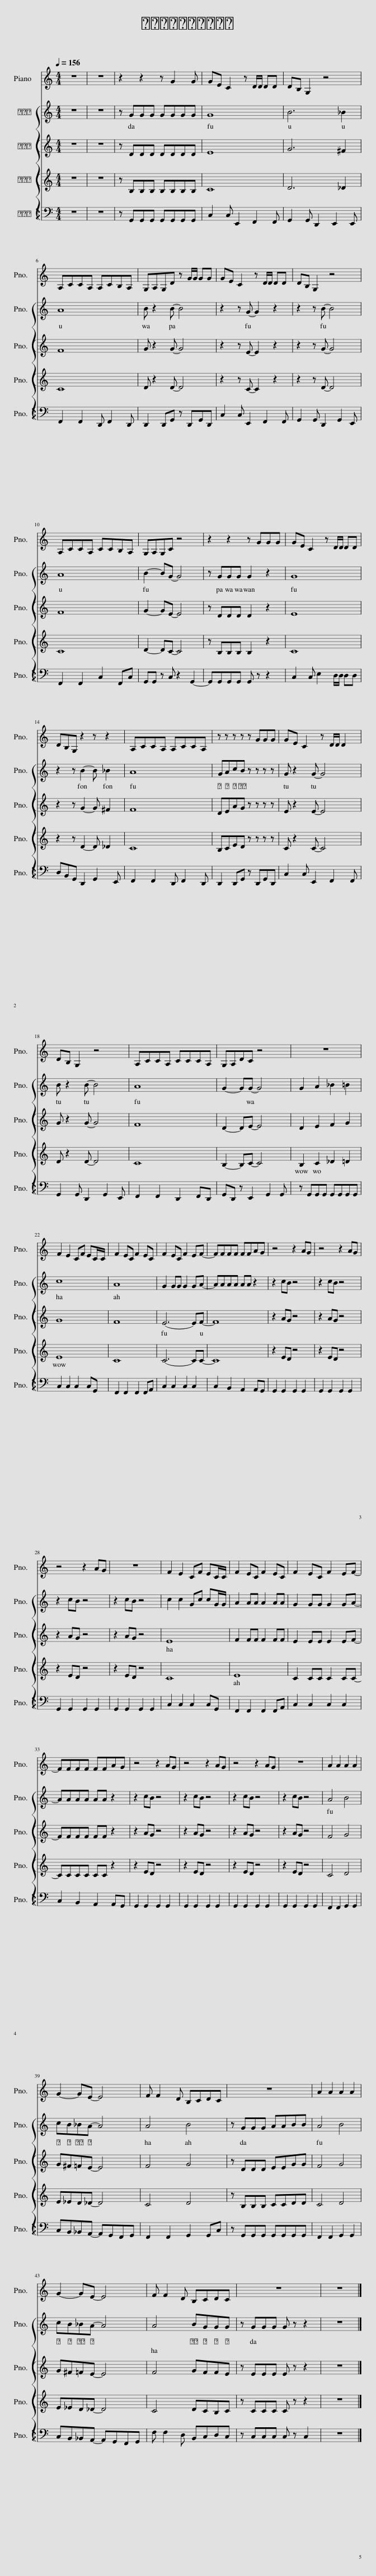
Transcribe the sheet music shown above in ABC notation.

X:1
%%score 1 { 2 3 4 5 }
L:1/8
Q:1/4=156
M:4/4
I:linebreak $
K:C
V:1 treble
V:2 treble
V:3 treble
V:4 treble
V:5 bass
V:1
 z8 | z8 | z2 z2 z G2 G | GE C2 z D/D/ DD | DB, G,2 z4 |$ %5
 A,CCA, A,CB,A, | G,A,G,D z G/G/ GG | GE C2 z D/D/ DD | DB, G,2 z4 |$ A,CCA, CCB,A, | %10
 G,A,G,C z4 | z2 z2 z GGG | GE C2 z D/D/ DD |$ DB,G, z2 z z2 | A,CCA, A,CCA, | %15
 z z z z z GGG | GE C2 z D/D/ D2 |$ DB, G,2 z4 | A,CCA, CCCA, | G,A,DC z4 | %20
 z8 |$ F2 E2 CF EC/C/ | F2 EC F2 EC | F2 EC F2 EF- | FFFF FFAG | %25
 z4 z2 AG | z4 z2 AG |$ z4 z2 AG | z8 | F2 E2 CF EC/C/ | %30
 F2 EC F2 EC | F2 EC F2 EF- |$ FFFF FFAG | z4 z2 AG | z4 z2 AG | %35
 z4 z2 AG | z8 | A2 A2 A2 A2 |$ G2- GE- E4 | F F2 D B,CDC | %40
 z8 | A2 A2 A2 A2 |$ G2- GE- E4 | F F2 D B,CDC | z8 | %45
 z8 |] %46
V:2
 z8 | z8 | z GGG GGGG | G8 | B6 _B2 |$ %5
 A8 | B z2 B- B4 | z2 z G- G2 z2 | z2 z B- B4 |$ A8 | %10
 B2- BG- G4 | z GGG G2 z2 | G8 |$ z2 z B2- B _B2 | A8 | %15
 GAcB z z z z | G z2 G- G4 |$ B z2 B- B4 | A8 | G2- GG- G4 | %20
 G2 A2 _B2 =B2 |$ c8 | A8 | G2 GG G2 GA- | AAAA AA z2 | %25
 z2 cB z4 | z2 cB z4 |$ z2 cB z4 | z2 cB z4 | c2 c2 Gc cG/G/ | %30
 A2 AA A2 AA | G2 GG G2 GA- |$ AAAA AA z2 | z2 cB z4 | z2 cB z4 | %35
 z2 cB z4 | z2 cB z4 | A4 B4 |$ cB_BA- A4 | A4 B4 | %40
 z GGG AABB | A4 B4 |$ cB_BA- A4 | A4 BGGG | z GGG G z z2 | %45
 z8 |] %46
V:3
 z8 | z8 | z DDD DDDD | E8 | G6 ^F2 |$ %5
 F8 | G z2 G- G4 | z2 z E- E2 z2 | z2 z G- G4 |$ F8 | %10
 G2- GE- E4 | z DDD D2 z2 | E8 |$ z2 z G2- G ^F2 | F8 | %15
 DEAG z z z z | E z2 E- E4 |$ G z2 G- G4 | F8 | D2- DE- E4 | %20
 D2 E2 F2 G2 |$ G8 | F8 | E6- EF- | F8 | %25
 z2 AG z4 | z2 AG z4 |$ z2 AG z4 | z2 AG z4 | E8 | %30
 F2 FF F2 FF | E2 EE E2 EF- |$ FFFF FF z2 | z2 AG z4 | z2 AG z4 | %35
 z2 AG z4 | z2 AG z4 | F4 G4 |$ G^F=FE- E4 | F4 G4 | %40
 z DDD EEGG | F4 G4 |$ G^F=FE- E4 | F4 GFFE | z EEE E z z2 | %45
 z8 |] %46
V:4
 z8 | z8 | z B,B,B, B,B,B,B, | C8 | D6 _D2 |$ %5
 C8 | D z2 D- D4 | z2 z C- C2 z2 | z2 z D- D4 |$ C8 | %10
 D2- DC- C4 | z B,B,B, B,2 z2 | C8 |$ z2 z D2- D _D2 | C8 | %15
 B,CED z z z z | C z2 C- C4 |$ D z2 D- D4 | C8 | B,2- B,C- C4 | %20
 B,2 C2 _D2 =D2 |$ E8 | C8 | C6- CC- | C8 | %25
 z2 ED z4 | z2 ED z4 |$ z2 ED z4 | z2 ED z4 | C8 | %30
 E8 | C2 CC C2 CC- |$ CCCC CC z2 | z2 ED z4 | z2 ED z4 | %35
 z2 ED z4 | z2 ED z4 | C4 D4 |$ E_ED_D- D4 | C4 D4 | %40
 z B,B,B, CCDD | C4 D4 |$ E_ED_D- D4 | C4 DCB,C | z CCC C z z2 | %45
 z8 |] %46
V:5
 z8 | z8 | z G,,G,,G,, G,,G,,G,,G,, | C,2 C, E,,2 F,,2 F,, | G,,2 G,, D,,2 E,,2 E,, |$ %5
 F,,2 F,,2 D,, F,,2 D,, | D,,2 D,,G,, z D,,G,,D,, | C,2 C, E,,2 F,,2 F,, | G,,2 G,, D,,2 G,,2 E,, |$ F,,2 F,,2 C,2 F,,C, | %10
 G,,G,, z C, z2 G,,2- | G,,G,,G,,G,, G,, z z2 | C,2 C, E,2 D,/D,/ D,D, |$ D,B,,G,, D,,2 G,,2 E,, | F,,2 F,,2 D,, F,,2 D,, | %15
 D,,2 D,,G,, z D,,G,,D,, | C,2 C, E,,2 F,,2 F,, |$ G,,2 G,, D,,2 G,,2 E,, | F,,2 F,,2 D,,2 F,,D,, | G,,D,, z E,,2 G,,2 G,, | %20
 z G,,G,,G,, G,,G,,G,,G,, |$ C,2 C,2 C,2 C,G,, | F,,2 F,,2 F,,2 F,,A,, | C,2 C,2 C,2 C,2 | C,2 B,,2 A,,2 A,,G,, | %25
 G,,2 G,,2 G,,2 G,,2 | G,,2 G,,2 G,,2 G,,2 |$ G,,2 G,,2 G,,2 G,,2 | G,,2 G,,2 G,,2 G,,2 | C,2 C,2 C,2 C,G,, | %30
 F,,2 F,,2 F,,2 F,,A,, | C,2 C,2 C,2 C,2 |$ C,2 B,,2 A,,2 A,,G,, | G,,2 G,,2 G,,2 G,,2 | G,,2 G,,2 G,,2 G,,2 | %35
 G,,2 G,,2 G,,2 G,,2 | G,,2 G,,2 G,,2 G,,2 | F,,2 F,,2 G,,2 G,,2 |$ C,B,,_B,,A,,- A,,G,,F,,G,, | F,,2 F,,2 G,,2 G,,C, | %40
 z G,,G,,G,, G,,G,,G,,G,, | F,,2 F,,2 G,,2 G,,2 |$ C,B,,_B,,A,,- A,,G,,F,,G,, | F, F,2 D, B,,C,D,C, | z C,C,C, C, z C,2 | %45
 z8 |] %46
